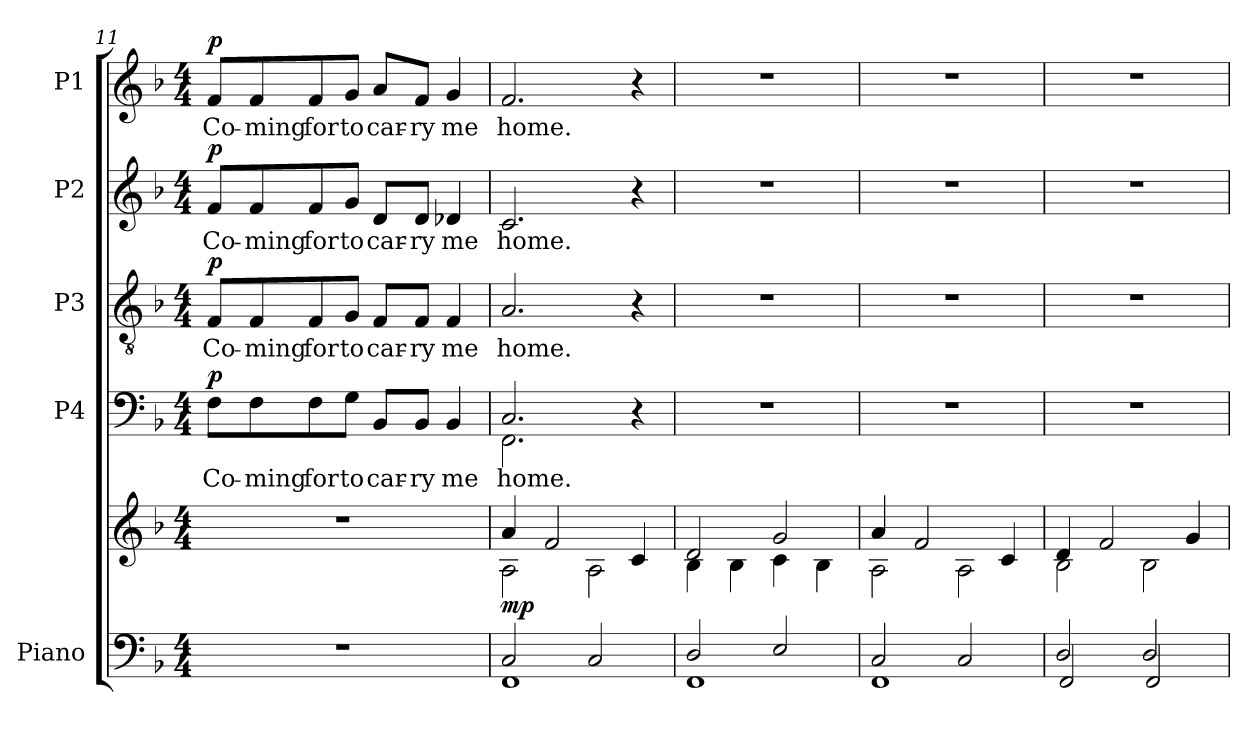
**kern	**kern	**dynam	**kern	**text	**dynam	**kern	**text	**dynam	**kern	**text	**dynam	**kern	**text	**dynam
*part5	*part5	*part5	*part4	*part4	*part4	*part3	*part3	*part3	*part2	*part2	*part2	*part1	*part1	*part1
*staff6	*staff5	*staff5/6	*staff4	*staff4	*staff4	*staff3	*staff3	*staff3	*staff2	*staff2	*staff2	*staff1	*staff1	*staff1
*I"Piano	*	*	*I"P4	*	*	*I"P3	*	*	*I"P2	*	*	*I"P1	*	*
!!LO:PB:g=z
*clefF4	*clefG2	*	*clefF4	*	*	*clefGv2	*	*	*clefG2	*	*	*clefG2	*	*
*	*	*	*	*	*	*ITrd7c12	*	*	*	*	*	*	*	*
*k[b-]	*k[b-]	*	*k[b-]	*	*	*k[b-]	*	*	*k[b-]	*	*	*k[b-]	*	*
*F:	*F:	*	*F:	*	*	*F:	*	*	*F:	*	*	*F:	*	*
*M4/4	*M4/4	*	*M4/4	*	*	*M4/4	*	*	*M4/4	*	*	*M4/4	*	*
=11	=11	=11	=11	=11	=11	=11	=11	=11	=11	=11	=11	=11	=11	=11
!	!	!	!	!LO:LY:b:color=#000000	!	!	!	!	!	!	!	!	!	!
!	!	!	!	!	!	!	!LO:LY:b:color=#000000	!	!	!	!	!	!	!
!	!	!	!	!	!	!	!	!	!	!LO:LY:b:color=#000000	!	!	!	!
!	!	!	!	!	!	!	!	!	!	!	!	!	!LO:LY:b:color=#000000	!
1r	1r	.	8Fi\L	Co-	p	8FFi/L	Co-	p	8fi/L	Co-	p	8fi/L	Co-	p
!	!	!	!	!LO:LY:b:color=#000000	!	!	!	!	!	!	!	!	!	!
!	!	!	!	!	!	!	!LO:LY:b:color=#000000	!	!	!	!	!	!	!
!	!	!	!	!	!	!	!	!	!	!LO:LY:b:color=#000000	!	!	!	!
!	!	!	!	!	!	!	!	!	!	!	!	!	!LO:LY:b:color=#000000	!
.	.	.	8Fi\	-ming	.	8FFi/	-ming	.	8fi/	-ming	.	8fi/	-ming	.
!	!	!	!	!LO:LY:b:color=#000000	!	!	!	!	!	!	!	!	!	!
!	!	!	!	!	!	!	!LO:LY:b:color=#000000	!	!	!	!	!	!	!
!	!	!	!	!	!	!	!	!	!	!LO:LY:b:color=#000000	!	!	!	!
!	!	!	!	!	!	!	!	!	!	!	!	!	!LO:LY:b:color=#000000	!
.	.	.	8Fi\	for	.	8FFi/	for	.	8fi/	for	.	8fi/	for	.
!	!	!	!	!LO:LY:b:color=#000000	!	!	!	!	!	!	!	!	!	!
!	!	!	!	!	!	!	!LO:LY:b:color=#000000	!	!	!	!	!	!	!
!	!	!	!	!	!	!	!	!	!	!LO:LY:b:color=#000000	!	!	!	!
!	!	!	!	!	!	!	!	!	!	!	!	!	!LO:LY:b:color=#000000	!
.	.	.	8Gi\J	to	.	8GGi/J	to	.	8gi/J	to	.	8gi/J	to	.
!	!	!	!	!LO:LY:b:color=#000000	!	!	!	!	!	!	!	!	!	!
!	!	!	!	!	!	!	!LO:LY:b:color=#000000	!	!	!	!	!	!	!
!	!	!	!	!	!	!	!	!	!	!LO:LY:b:color=#000000	!	!	!	!
!	!	!	!	!	!	!	!	!	!	!	!	!	!LO:LY:b:color=#000000	!
.	.	.	8BB-i/L	car-	.	8FFi/L	car-	.	8di/L	car-	.	8ai/L	car-	.
!	!	!	!	!LO:LY:b:color=#000000	!	!	!	!	!	!	!	!	!	!
!	!	!	!	!	!	!	!LO:LY:b:color=#000000	!	!	!	!	!	!	!
!	!	!	!	!	!	!	!	!	!	!LO:LY:b:color=#000000	!	!	!	!
!	!	!	!	!	!	!	!	!	!	!	!	!	!LO:LY:b:color=#000000	!
.	.	.	8BB-i/J	-ry	.	8FFi/J	-ry	.	8di/J	-ry	.	8fi/J	-ry	.
!	!	!	!	!LO:LY:b:color=#000000	!	!	!	!	!	!	!	!	!	!
!	!	!	!	!	!	!	!LO:LY:b:color=#000000	!	!	!	!	!	!	!
!	!	!	!	!	!	!	!	!	!	!LO:LY:b:color=#000000	!	!	!	!
!	!	!	!	!	!	!	!	!	!	!	!	!	!LO:LY:b:color=#000000	!
.	.	.	4BB-i/	me	.	4FFi/	me	.	4d-Xi/	me	.	4gi/	me	.
=12	=12	=12	=12	=12	=12	=12	=12	=12	=12	=12	=12	=12	=12	=12
*^	*^	*	*	*	*	*	*	*	*	*	*	*	*	*
!	!	!	!	!	!	!LO:LY:b:color=#000000	!	!	!	!	!	!	!	!	!	!
*	*	*	*	*	*^	*	*	*	*	*	*	*	*	*	*	*
!	!	!	!	!	!	!	!	!	!	!LO:LY:b:color=#000000	!	!	!	!	!	!	!
!	!	!	!	!	!	!	!	!	!	!	!	!	!LO:LY:b:color=#000000	!	!	!	!
!	!	!	!	!	!	!	!	!	!	!	!	!	!	!	!	!LO:LY:b:color=#000000	!
2Ci/	1FFi	4ai/	2Ai\	mp	2.Ci/	2.FFi\	home.	.	2.AAi/	home.	.	2.ci/	home.	.	2.fi/	home.	.
.	.	2fi/	.	.	.	.	.	.	.	.	.	.	.	.	.	.	.
2Ci/	.	.	2Ai\	.	.	.	.	.	.	.	.	.	.	.	.	.	.
.	.	4ci/	.	.	4r	4ryy	.	.	4r	.	.	4r	.	.	4r	.	.
*	*	*	*	*	*v	*v	*	*	*	*	*	*	*	*	*	*	*
=13	=13	=13	=13	=13	=13	=13	=13	=13	=13	=13	=13	=13	=13	=13	=13	=13
2Di/	1FFi	2di/	4B-i\	.	1r	.	.	1r	.	.	1r	.	.	1r	.	.
.	.	.	4B-i\	.	.	.	.	.	.	.	.	.	.	.	.	.
2Ei/	.	2gi/	4ci\	.	.	.	.	.	.	.	.	.	.	.	.	.
.	.	.	4B-i\	.	.	.	.	.	.	.	.	.	.	.	.	.
=14	=14	=14	=14	=14	=14	=14	=14	=14	=14	=14	=14	=14	=14	=14	=14	=14
2Ci/	1FFi	4ai/	2Ai\	.	1r	.	.	1r	.	.	1r	.	.	1r	.	.
.	.	2fi/	.	.	.	.	.	.	.	.	.	.	.	.	.	.
2Ci/	.	.	2Ai\	.	.	.	.	.	.	.	.	.	.	.	.	.
.	.	4ci/	.	.	.	.	.	.	.	.	.	.	.	.	.	.
=15	=15	=15	=15	=15	=15	=15	=15	=15	=15	=15	=15	=15	=15	=15	=15	=15
2Di/	2FFi/	4di/	2B-i\	.	1r	.	.	1r	.	.	1r	.	.	1r	.	.
.	.	2fi/	.	.	.	.	.	.	.	.	.	.	.	.	.	.
2Di/	2FFi/	.	2B-i\	.	.	.	.	.	.	.	.	.	.	.	.	.
.	.	4gi/	.	.	.	.	.	.	.	.	.	.	.	.	.	.
*v	*v	*	*	*	*	*	*	*	*	*	*	*	*	*	*	*
*	*v	*v	*	*	*	*	*	*	*	*	*	*	*	*	*
=	=	=	=	=	=	=	=	=	=	=	=	=	=	=
*-	*-	*-	*-	*-	*-	*-	*-	*-	*-	*-	*-	*-	*-	*-
